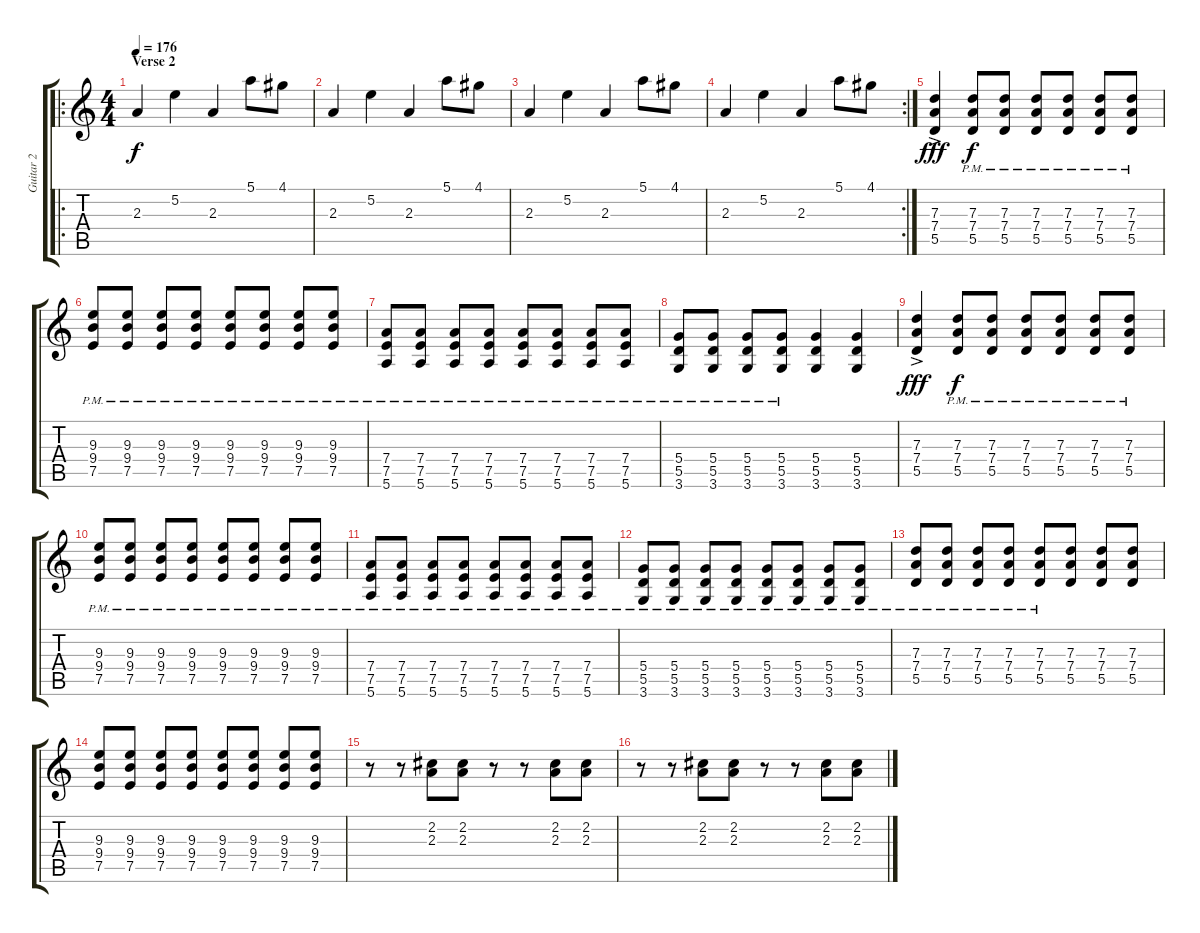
\track ("Guitar 2" "Guitar 2") {instrument distortionguitar}
\staff {score tabs}
\tuning (E4 B3 G3 D3 A2 E2) {hide}
\ro
\ts (4 4)
\section ("" "Verse 2")
\tempo 176
\clef g2
\ks c
2.3.4{dy f volume 10 instrument acousticguitarnylon} 5.2.4 2.3.4 5.1.8 4.1.8 |
2.3.4 5.2.4 2.3.4 5.1.8 4.1.8 |
2.3.4 5.2.4 2.3.4 5.1.8 4.1.8 |
\rc 2
2.3.4 5.2.4 2.3.4 5.1.8 4.1.8 |
(7.3{ac} 7.4 5.5).4{dy fff instrument distortionguitar} (7.3{pm} 7.4{pm} 5.5{pm}).8{dy f} (7.3{pm} 7.4{pm} 5.5{pm}).8 (7.3{pm} 7.4{pm} 5.5{pm}).8 (7.3{pm} 7.4{pm} 5.5{pm}).8 (7.3{pm} 7.4{pm} 5.5{pm}).8 (7.3{pm} 7.4{pm} 5.5{pm}).8 |
(9.3{pm} 9.4{pm} 7.5{pm}).8 (9.3{pm} 9.4{pm} 7.5{pm}).8 (9.3{pm} 9.4{pm} 7.5{pm}).8 (9.3{pm} 9.4{pm} 7.5{pm}).8 (9.3{pm} 9.4{pm} 7.5{pm}).8 (9.3{pm} 9.4{pm} 7.5{pm}).8 (9.3{pm} 9.4{pm} 7.5{pm}).8 (9.3{pm} 9.4{pm} 7.5{pm}).8 |
(7.4{pm} 7.5{pm} 5.6{pm}).8 (7.4{pm} 7.5{pm} 5.6{pm}).8 (7.4{pm} 7.5{pm} 5.6{pm}).8 (7.4{pm} 7.5{pm} 5.6{pm}).8 (7.4{pm} 7.5{pm} 5.6{pm}).8 (7.4{pm} 7.5{pm} 5.6{pm}).8 (7.4{pm} 7.5{pm} 5.6{pm}).8 (7.4{pm} 7.5{pm} 5.6{pm}).8 |
(5.4{pm} 5.5{pm} 3.6{pm}).8 (5.4{pm} 5.5{pm} 3.6{pm}).8 (5.4{pm} 5.5{pm} 3.6{pm}).8 (5.4{pm} 5.5{pm} 3.6{pm}).8 (5.4 5.5 3.6).4 (5.4 5.5 3.6).4 |
(7.3{ac} 7.4 5.5).4{dy fff instrument distortionguitar} (7.3{pm} 7.4{pm} 5.5{pm}).8{dy f} (7.3{pm} 7.4{pm} 5.5{pm}).8 (7.3{pm} 7.4{pm} 5.5{pm}).8 (7.3{pm} 7.4{pm} 5.5{pm}).8 (7.3{pm} 7.4{pm} 5.5{pm}).8 (7.3{pm} 7.4{pm} 5.5{pm}).8 |
(9.3{pm} 9.4{pm} 7.5{pm}).8 (9.3{pm} 9.4{pm} 7.5{pm}).8 (9.3{pm} 9.4{pm} 7.5{pm}).8 (9.3{pm} 9.4{pm} 7.5{pm}).8 (9.3{pm} 9.4{pm} 7.5{pm}).8 (9.3{pm} 9.4{pm} 7.5{pm}).8 (9.3{pm} 9.4{pm} 7.5{pm}).8 (9.3{pm} 9.4{pm} 7.5{pm}).8 |
(7.4{pm} 7.5{pm} 5.6{pm}).8 (7.4{pm} 7.5{pm} 5.6{pm}).8 (7.4{pm} 7.5{pm} 5.6{pm}).8 (7.4{pm} 7.5{pm} 5.6{pm}).8 (7.4{pm} 7.5{pm} 5.6{pm}).8 (7.4{pm} 7.5{pm} 5.6{pm}).8 (7.4{pm} 7.5{pm} 5.6{pm}).8 (7.4{pm} 7.5{pm} 5.6{pm}).8 |
(5.4{pm} 5.5{pm} 3.6{pm}).8 (5.4{pm} 5.5{pm} 3.6{pm}).8 (5.4{pm} 5.5{pm} 3.6{pm}).8 (5.4{pm} 5.5{pm} 3.6{pm}).8 (5.4{pm} 5.5{pm} 3.6{pm}).8 (5.4{pm} 5.5{pm} 3.6{pm}).8 (5.4{pm} 5.5{pm} 3.6{pm}).8 (5.4{pm} 5.5{pm} 3.6{pm}).8 |
(7.3{pm} 7.4{pm} 5.5{pm}).8 (7.3{pm} 7.4{pm} 5.5{pm}).8 (7.3{pm} 7.4{pm} 5.5).8 (7.3{pm} 7.4 5.5).8 (7.3{pm} 7.4 5.5).8 (7.3 7.4 5.5).8 (7.3 7.4 5.5).8 (7.3 7.4 5.5).8 |
(9.3 9.4 7.5).8 (9.3 9.4 7.5).8 (9.3 9.4 7.5).8 (9.3 9.4 7.5).8 (9.3 9.4 7.5).8 (9.3 9.4 7.5).8 (9.3 9.4 7.5).8 (9.3 9.4 7.5).8 |
r.8 r.8 (2.2 2.3).8 (2.2 2.3).8 r.8 r.8 (2.2 2.3).8 (2.2 2.3).8 |
r.8 r.8 (2.2 2.3).8 (2.2 2.3).8 r.8 r.8 (2.2 2.3).8 (2.2 2.3).8
